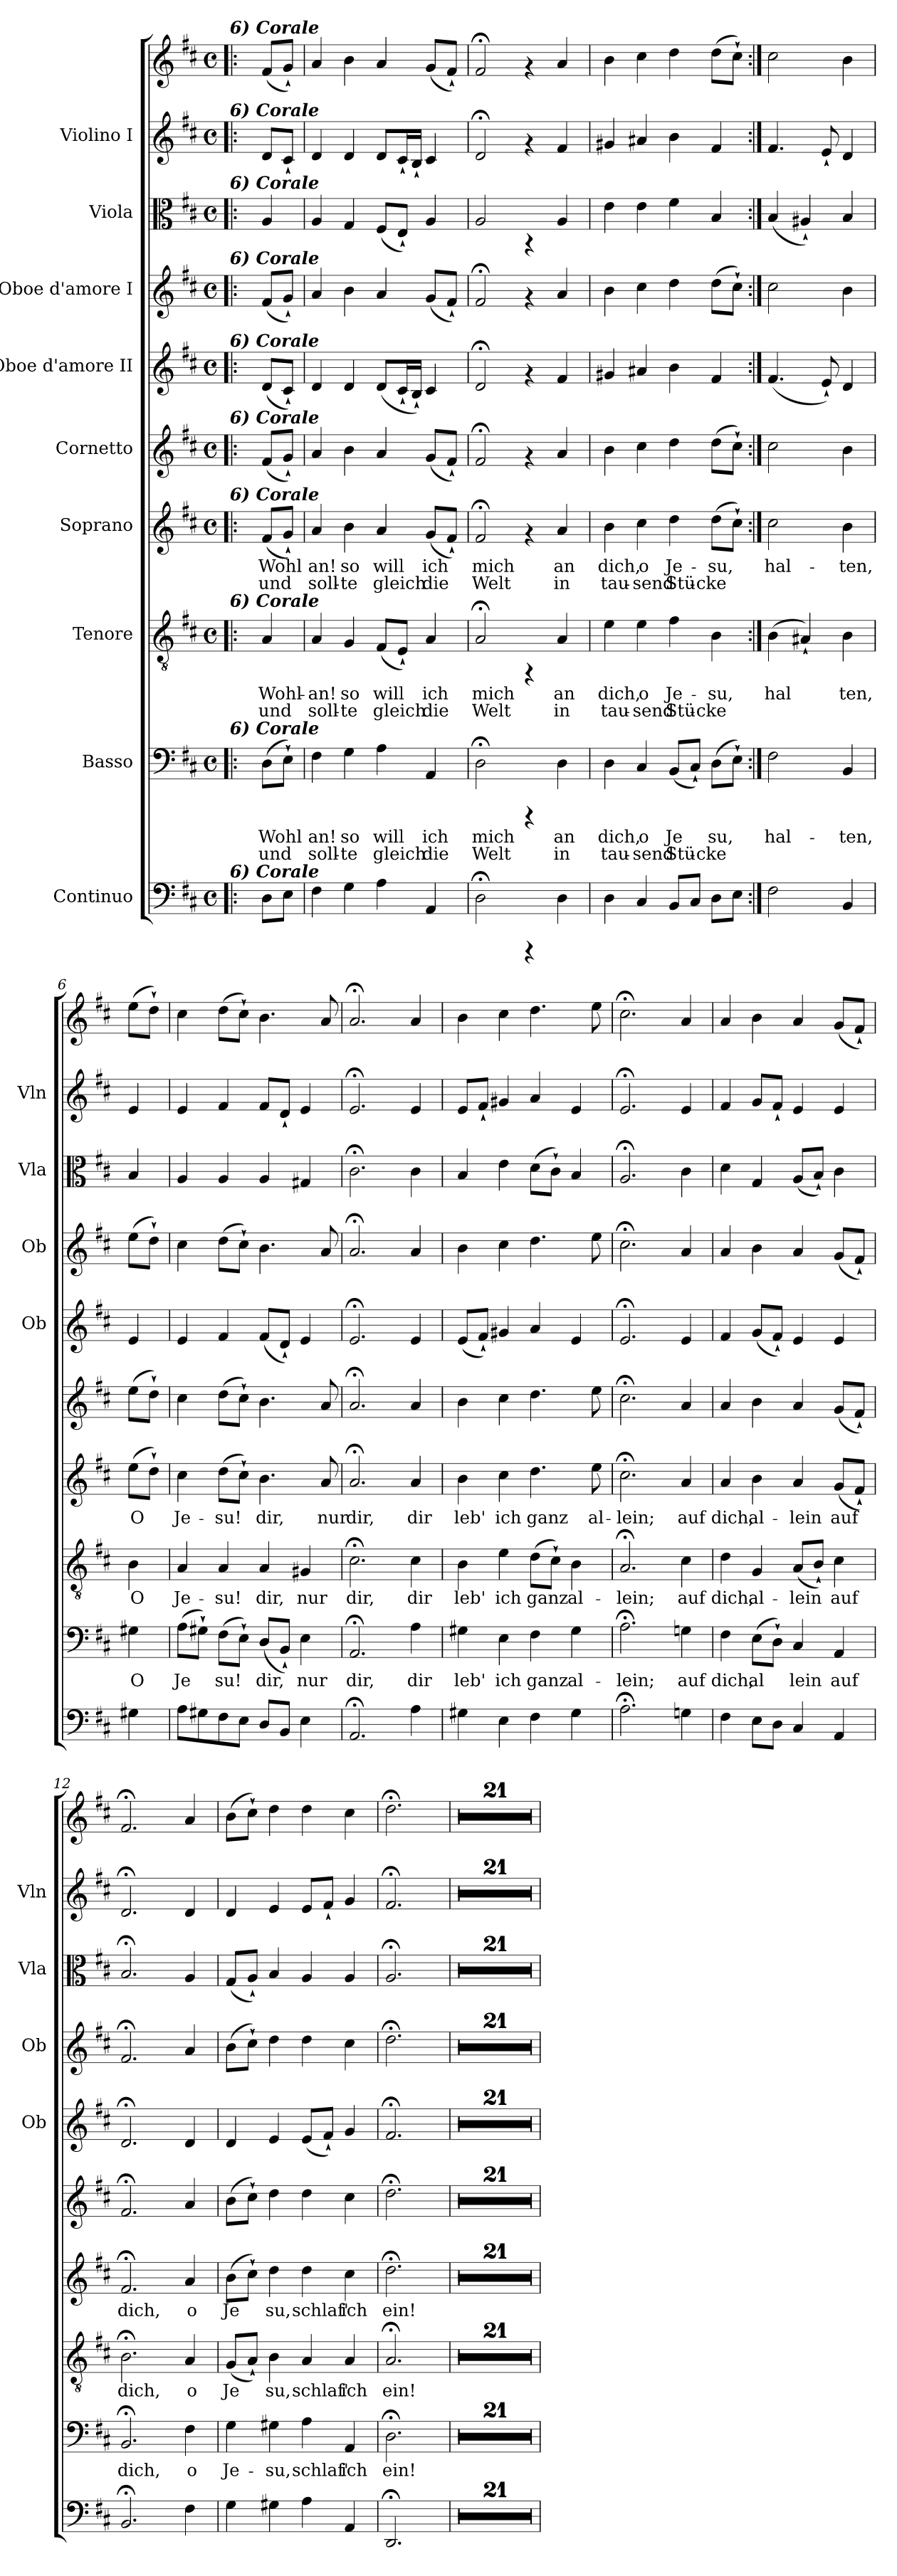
**kern	**kern	**text	**text	**kern	**text	**text	**kern	**text	**text	**kern	**kern	**kern	**kern	**kern	**kern
*part9	*part8	*part8	*part8	*part7	*part7	*part7	*part6	*part6	*part6	*part5	*part4	*part3	*part2	*part1	*part1
*staff10	*staff9	*staff9	*staff9	*staff8	*staff8	*staff8	*staff7	*staff7	*staff7	*staff6	*staff5	*staff4	*staff3	*staff2	*staff1
*I"Continuo	*I"Basso	*	*	*I"Tenore	*	*	*I"Soprano	*	*	*I"Cornetto	*I"Oboe d'amore II	*I"Oboe d'amore I	*I"Viola	*I"Violino I	*
*	*	*	*	*	*	*	*	*	*	*	*I'Ob	*I'Ob	*I'Vla	*I'Vln	*
!!LO:PB:g=z
*stria5	*stria5	*	*	*stria5	*	*	*stria5	*	*	*stria5	*stria5	*stria5	*stria5	*stria5	*stria5
*clefF4	*clefF4	*	*	*clefGv2	*	*	*clefG2	*	*	*clefG2	*clefG2	*clefG2	*clefC3	*clefG2	*clefG2
*k[f#c#]	*k[f#c#]	*	*	*k[f#c#]	*	*	*k[f#c#]	*	*	*k[f#c#]	*k[f#c#]	*k[f#c#]	*k[f#c#]	*k[f#c#]	*k[f#c#]
*D:	*D:	*	*	*D:	*	*	*D:	*	*	*D:	*D:	*D:	*D:	*D:	*D:
*M4/4	*M4/4	*	*	*M4/4	*	*	*M4/4	*	*	*M4/4	*M4/4	*M4/4	*M4/4	*M4/4	*M4/4
*met(c)	*met(c)	*	*	*met(c)	*	*	*met(c)	*	*	*met(c)	*met(c)	*met(c)	*met(c)	*met(c)	*met(c)
=1!|:	=1!|:	=1!|:	=1!|:	=1!|:	=1!|:	=1!|:	=1!|:	=1!|:	=1!|:	=1!|:	=1!|:	=1!|:	=1!|:	=1!|:	=1!|:
!	!	!	!	!	!	!	!	!	!	!	!	!	!	!	!LO:TX:a:Bi:t=6) Corale
!	!	!	!	!	!	!	!	!	!	!	!	!	!	!LO:TX:a:Bi:t=6) Corale	!
!	!	!	!	!	!	!	!	!	!	!	!	!	!LO:TX:a:Bi:t=6) Corale	!	!
!	!	!	!	!	!	!	!	!	!	!	!	!LO:TX:a:Bi:t=6) Corale	!	!	!
!	!	!	!	!	!	!	!	!	!	!	!LO:TX:a:Bi:t=6) Corale	!	!	!	!
!	!	!	!	!	!	!	!	!	!	!LO:TX:a:Bi:t=6) Corale	!	!	!	!	!
!	!	!	!	!	!	!	!LO:TX:a:Bi:t=6) Corale	!	!	!	!	!	!	!	!
!	!	!	!	!LO:TX:a:Bi:t=6) Corale	!	!	!	!	!	!	!	!	!	!	!
!	!LO:TX:a:Bi:t=6) Corale	!	!	!	!	!	!	!	!	!	!	!	!	!	!
!LO:TX:a:Bi:t=6) Corale	!	!	!	!	!	!	!	!	!	!	!	!	!	!	!
4ryy	4ryy	.	.	4ryy	.	.	4ryy	.	.	4ryy	4ryy	4ryy	4ryy	4ryy	4ryy
!	!	!LO:LY:b:cj	!LO:LY:b:cj	!	!LO:LY:b:cj	!LO:LY:b:cj	!	!LO:LY:b:cj	!LO:LY:b:cj	!	!	!	!	!	!
8D\L	(>8D\L	Wohl-	-und	4A/	Wohl-	-und	(>8f#/L	Wohl-	-und	(>8f#/L	(>8d/L	(>8f#/L	4A/	8d/L	(>8f#/L
!	!	!LO:LY:b:cj	!LO:LY:b:cj	!	!	!	!	!LO:LY:b:cj	!LO:LY:b:cj	!	!	!	!	!	!
8E\J	8E`>\J)	-	-	.	.	.	8g`</J)	-	-	8g`</J)	8c#`</J)	8g`</J)	.	8c#`</J	8g`</J)
=2	=2	=2	=2	=2	=2	=2	=2	=2	=2	=2	=2	=2	=2	=2	=2
!	!	!LO:LY:b:cj	!LO:LY:b:cj	!	!LO:LY:b:cj	!LO:LY:b:cj	!	!LO:LY:b:cj	!LO:LY:b:cj	!	!	!	!	!	!
4F#\	4F#\	an!	soll-	4A/	an!	soll-	4a/	an!	soll-	4a/	4d/	4a/	4A/	4d/	4a/
!	!	!LO:LY:b:cj	!LO:LY:b:cj	!	!LO:LY:b:cj	!LO:LY:b:cj	!	!LO:LY:b:cj	!LO:LY:b:cj	!	!	!	!	!	!
4G\	4G\	-so	te	4G/	-so	te	4b\	-so	te	4b\	4d/	4b\	4G/	4d/	4b\
!	!	!LO:LY:b:cj	!LO:LY:b:cj	!	!LO:LY:b:cj	!LO:LY:b:cj	!	!LO:LY:b:cj	!LO:LY:b:cj	!	!	!	!	!	!
4A\	4A\	will	gleich	(>8F#/L	will	gleich	4a/	will	gleich	4a/	(>8d/L	4a/	(>8F#/L	8d/L	4a/
!	!	!	!	!	!LO:LY:b:cj	!LO:LY:b:cj	!	!	!	!	!	!	!	!	!
.	.	.	.	8E`</J)	.	.	.	.	.	.	16c#`</	.	8E`</J)	16c#`</	.
.	.	.	.	.	.	.	.	.	.	.	16B`</J)	.	.	16B`</J	.
!	!	!LO:LY:b:cj	!LO:LY:b:cj	!	!LO:LY:b:cj	!LO:LY:b:cj	!	!LO:LY:b:cj	!LO:LY:b:cj	!	!	!	!	!	!
4AA/	4AA/	ich	die	4A/	ich	die	(>8g/L	ich	die	(>8g/L	4c#/	(>8g/L	4A/	4c#/	(>8g/L
!	!	!	!	!	!	!	!	!LO:LY:b:cj	!LO:LY:b:cj	!	!	!	!	!	!
.	.	.	.	.	.	.	8f#`</J)	.	.	8f#`</J)	.	8f#`</J)	.	.	8f#`</J)
=3	=3	=3	=3	=3	=3	=3	=3	=3	=3	=3	=3	=3	=3	=3	=3
!	!	!LO:LY:b:cj	!LO:LY:b:cj	!	!LO:LY:b:cj	!LO:LY:b:cj	!	!LO:LY:b:cj	!LO:LY:b:cj	!	!	!	!	!	!
2D;<\	2D;<\	mich	Welt	2A;</	mich	Welt	2f#;</	mich	Welt	2f#;</	2d;</	2f#;</	2A/	2d;</	2f#;</
4rCCC	4rCCC	.	.	4rFF	.	.	4rf	.	.	4rf	4rf	4rf	4rAA	4rf	4rf
!	!	!LO:LY:b:cj	!LO:LY:b:cj	!	!LO:LY:b:cj	!LO:LY:b:cj	!	!LO:LY:b:cj	!LO:LY:b:cj	!	!	!	!	!	!
4D\	4D\	an	in	4A/	an	in	4a/	an	in	4a/	4f#/	4a/	4A/	4f#/	4a/
!!LO:PB:g=z
=4	=4	=4	=4	=4	=4	=4	=4	=4	=4	=4	=4	=4	=4	=4	=4
!	!	!LO:LY:b:cj	!LO:LY:b:cj	!	!LO:LY:b:cj	!LO:LY:b:cj	!	!LO:LY:b:cj	!LO:LY:b:cj	!	!	!	!	!	!
4D\	4D\	dich,	tau-	4e\	dich,	tau-	4b\	dich,	tau-	4b\	4g#X/	4b\	4e\	4g#X/	4b\
!	!	!LO:LY:b:cj	!LO:LY:b:cj	!	!LO:LY:b:cj	!LO:LY:b:cj	!	!LO:LY:b:cj	!LO:LY:b:cj	!	!	!	!	!	!
4C#/	4C#/	-o	send	4e\	-o	send	4cc#\	-o	send	4cc#\	4a#X/	4cc#\	4e\	4a#X/	4cc#\
!	!	!LO:LY:b:cj	!LO:LY:b:cj	!	!LO:LY:b:cj	!LO:LY:b:cj	!	!LO:LY:b:cj	!LO:LY:b:cj	!	!	!	!	!	!
8BB/L	(>8BB/L	Je-	-Stü-	4f#\	Je-	-Stü-	4dd\	Je-	-Stü-	4dd\	4b\	4dd\	4f#\	4b\	4dd\
!	!	!LO:LY:b:cj	!LO:LY:b:cj	!	!	!	!	!	!	!	!	!	!	!	!
8C#/J	8C#`</J)	-	.	.	.	.	.	.	.	.	.	.	.	.	.
!	!	!LO:LY:b:cj	!LO:LY:b:cj	!	!LO:LY:b:cj	!LO:LY:b:cj	!	!LO:LY:b:cj	!LO:LY:b:cj	!	!	!	!	!	!
8D\L	(>8D\L	su,	cke	4B\	-su,	cke	(>8dd\L	-su,	cke	(>8dd\L	4f#/	(>8dd\L	4B/	4f#/	(>8dd\L
!	!	!LO:LY:b:cj	!LO:LY:b:cj	!	!	!	!	!LO:LY:b:cj	!LO:LY:b:cj	!	!	!	!	!	!
8E\J	8E`>\J)	.	.	.	.	.	8cc#`>\J)	.	.	8cc#`>\J)	.	8cc#`>\J)	.	.	8cc#`>\J)
=5:|!	=5:|!	=5:|!	=5:|!	=5:|!	=5:|!	=5:|!	=5:|!	=5:|!	=5:|!	=5:|!	=5:|!	=5:|!	=5:|!	=5:|!	=5:|!
!	!	!LO:LY:b:cj	!	!	!LO:LY:b:cj	!	!	!LO:LY:b:cj	!	!	!	!	!	!	!
2F#\	2F#\	hal-	.	(>4B\	hal-	.	2cc#\	hal-	.	2cc#\	(>4.f#/	2cc#\	(>4B/	4.f#/	2cc#\
!	!	!	!	!	!LO:LY:b:cj	!	!	!	!	!	!	!	!	!	!
.	.	.	.	4A#X`</)	-	.	.	.	.	.	.	.	4A#X`</)	.	.
.	.	.	.	.	.	.	.	.	.	.	8e`</)	.	.	8e`</	.
!	!	!LO:LY:b:cj	!	!	!LO:LY:b:cj	!	!	!LO:LY:b:cj	!	!	!	!	!	!	!
4BB/	4BB/	-ten,	.	4B\	ten,	.	4b\	-ten,	.	4b\	4d/	4b\	4B/	4d/	4b\
=6	=6	=6	=6	=6	=6	=6	=6	=6	=6	=6	=6	=6	=6	=6	=6
!	!	!LO:LY:b:cj	!	!	!LO:LY:b:cj	!	!	!LO:LY:b:cj	!	!	!	!	!	!	!
4G#X\	4G#X\	O	.	4B\	O	.	(>8ee\L	O	.	(>8ee\L	4e/	(>8ee\L	4B/	4e/	(>8ee\L
!	!	!	!	!	!	!	!	!LO:LY:b:cj	!	!	!	!	!	!	!
.	.	.	.	.	.	.	8dd`>\J)	.	.	8dd`>\J)	.	8dd`>\J)	.	.	8dd`>\J)
=7	=7	=7	=7	=7	=7	=7	=7	=7	=7	=7	=7	=7	=7	=7	=7
!	!	!LO:LY:b:cj	!	!	!LO:LY:b:cj	!	!	!LO:LY:b:cj	!	!	!	!	!	!	!
8A\L	(>8A\L	Je-	.	4A/	Je-	.	4cc#\	Je-	.	4cc#\	4e/	4cc#\	4A/	4e/	4cc#\
!	!	!LO:LY:b:cj	!	!	!	!	!	!	!	!	!	!	!	!	!
8G#X\	8G#X`>\J)	-	.	.	.	.	.	.	.	.	.	.	.	.	.
!	!	!LO:LY:b:cj	!	!	!LO:LY:b:cj	!	!	!LO:LY:b:cj	!	!	!	!	!	!	!
8F#\	(>8F#\L	su!	.	4A/	-su!	.	(>8dd\L	-su!	.	(>8dd\L	4f#/	(>8dd\L	4A/	4f#/	(>8dd\L
!	!	!LO:LY:b:cj	!	!	!	!	!	!LO:LY:b:cj	!	!	!	!	!	!	!
8E\J	8E`>\J)	.	.	.	.	.	8cc#`>\J)	.	.	8cc#`>\J)	.	8cc#`>\J)	.	.	8cc#`>\J)
!	!	!LO:LY:b:cj	!	!	!LO:LY:b:cj	!	!	!LO:LY:b:cj	!	!	!	!	!	!	!
8D/L	(>8D/L	dir,	.	4A/	dir,	.	4.b\	dir,	.	4.b\	(>8f#/L	4.b\	4A/	8f#/L	4.b\
!	!	!LO:LY:b:cj	!	!	!	!	!	!	!	!	!	!	!	!	!
8BB/J	8BB`</J)	.	.	.	.	.	.	.	.	.	8d`</J)	.	.	8d`</J	.
!	!	!LO:LY:b:cj	!	!	!LO:LY:b:cj	!	!	!	!	!	!	!	!	!	!
4E\	4E\	nur	.	4G#X/	nur	.	.	.	.	.	4e/	.	4G#X/	4e/	.
!	!	!	!	!	!	!	!	!LO:LY:b:cj	!	!	!	!	!	!	!
.	.	.	.	.	.	.	8a/	nur	.	8a/	.	8a/	.	.	8a/
!!LO:PB:g=z
=8	=8	=8	=8	=8	=8	=8	=8	=8	=8	=8	=8	=8	=8	=8	=8
!	!	!LO:LY:b:cj	!	!	!LO:LY:b:cj	!	!	!LO:LY:b:cj	!	!	!	!	!	!	!
2.AA;</	2.AA;</	dir,	.	2.c#;<\	dir,	.	2.a;</	dir,	.	2.a;</	2.e;</	2.a;</	2.c#;<\	2.e;</	2.a;</
!	!	!LO:LY:b:cj	!	!	!LO:LY:b:cj	!	!	!LO:LY:b:cj	!	!	!	!	!	!	!
4A\	4A\	dir	.	4c#\	dir	.	4a/	dir	.	4a/	4e/	4a/	4c#\	4e/	4a/
=9	=9	=9	=9	=9	=9	=9	=9	=9	=9	=9	=9	=9	=9	=9	=9
!	!	!LO:LY:b:cj	!	!	!LO:LY:b:cj	!	!	!LO:LY:b:cj	!	!	!	!	!	!	!
4G#X\	4G#X\	leb'	.	4B\	leb'	.	4b\	leb'	.	4b\	(>8e/L	4b\	4B/	8e/L	4b\
.	.	.	.	.	.	.	.	.	.	.	8f#`</J)	.	.	8f#`</J	.
!	!	!LO:LY:b:cj	!	!	!LO:LY:b:cj	!	!	!LO:LY:b:cj	!	!	!	!	!	!	!
4E\	4E\	ich	.	4e\	ich	.	4cc#\	ich	.	4cc#\	4g#X/	4cc#\	4e\	4g#X/	4cc#\
!	!	!LO:LY:b:cj	!	!	!LO:LY:b:cj	!	!	!LO:LY:b:cj	!	!	!	!	!	!	!
4F#\	4F#\	ganz	.	(>8d\L	ganz	.	4.dd\	ganz	.	4.dd\	4a/	4.dd\	(>8d\L	4a/	4.dd\
!	!	!	!	!	!LO:LY:b:cj	!	!	!	!	!	!	!	!	!	!
.	.	.	.	8c#`>\J)	.	.	.	.	.	.	.	.	8c#`>\J)	.	.
!	!	!LO:LY:b:cj	!	!	!LO:LY:b:cj	!	!	!	!	!	!	!	!	!	!
4G#\	4G#\	al-	.	4B\	al-	.	.	.	.	.	4e/	.	4B/	4e/	.
!	!	!	!	!	!	!	!	!LO:LY:b:cj	!	!	!	!	!	!	!
.	.	.	.	.	.	.	8ee\	al-	.	8ee\	.	8ee\	.	.	8ee\
=10	=10	=10	=10	=10	=10	=10	=10	=10	=10	=10	=10	=10	=10	=10	=10
!	!	!LO:LY:b:cj	!	!	!LO:LY:b:cj	!	!	!LO:LY:b:cj	!	!	!	!	!	!	!
2.A;<\	2.A;<\	-lein;	.	2.A;</	-lein;	.	2.cc#;<\	-lein;	.	2.cc#;<\	2.e;</	2.cc#;<\	2.A;</	2.e;</	2.cc#;<\
!	!	!LO:LY:b:cj	!	!	!LO:LY:b:cj	!	!	!LO:LY:b:cj	!	!	!	!	!	!	!
4Gn\	4Gn\	auf	.	4c#\	auf	.	4a/	auf	.	4a/	4e/	4a/	4c#\	4e/	4a/
=11	=11	=11	=11	=11	=11	=11	=11	=11	=11	=11	=11	=11	=11	=11	=11
!	!	!LO:LY:b:cj	!	!	!LO:LY:b:cj	!	!	!LO:LY:b:cj	!	!	!	!	!	!	!
4F#\	4F#\	dich,	.	4d\	dich,	.	4a/	dich,	.	4a/	4f#/	4a/	4d\	4f#/	4a/
!	!	!LO:LY:b:cj	!	!	!LO:LY:b:cj	!	!	!LO:LY:b:cj	!	!	!	!	!	!	!
8E\L	(>8E\L	al-	.	4G/	al-	.	4b\	al-	.	4b\	(>8g/L	4b\	4G/	8g/L	4b\
!	!	!LO:LY:b:cj	!	!	!	!	!	!	!	!	!	!	!	!	!
8D\J	8D`>\J)	-	.	.	.	.	.	.	.	.	8f#`</J)	.	.	8f#`</J	.
!	!	!LO:LY:b:cj	!	!	!LO:LY:b:cj	!	!	!LO:LY:b:cj	!	!	!	!	!	!	!
4C#/	4C#/	lein	.	(>8A/L	-lein	.	4a/	-lein	.	4a/	4e/	4a/	(>8A/L	4e/	4a/
!	!	!	!	!	!LO:LY:b:cj	!	!	!	!	!	!	!	!	!	!
.	.	.	.	8B`</J)	.	.	.	.	.	.	.	.	8B`</J)	.	.
!	!	!LO:LY:b:cj	!	!	!LO:LY:b:cj	!	!	!LO:LY:b:cj	!	!	!	!	!	!	!
4AA/	4AA/	auf	.	4c#\	auf	.	(>8g/L	auf	.	(>8g/L	4e/	(>8g/L	4c#\	4e/	(>8g/L
!	!	!	!	!	!	!	!	!LO:LY:b:cj	!	!	!	!	!	!	!
.	.	.	.	.	.	.	8f#`</J)	.	.	8f#`</J)	.	8f#`</J)	.	.	8f#`</J)
=12	=12	=12	=12	=12	=12	=12	=12	=12	=12	=12	=12	=12	=12	=12	=12
!	!	!LO:LY:b:cj	!	!	!LO:LY:b:cj	!	!	!LO:LY:b:cj	!	!	!	!	!	!	!
2.BB;</	2.BB;</	dich,	.	2.B;<\	dich,	.	2.f#;</	dich,	.	2.f#;</	2.d;</	2.f#;</	2.B;</	2.d;</	2.f#;</
!	!	!LO:LY:b:cj	!	!	!LO:LY:b:cj	!	!	!LO:LY:b:cj	!	!	!	!	!	!	!
4F#\	4F#\	o	.	4A/	o	.	4a/	o	.	4a/	4d/	4a/	4A/	4d/	4a/
!!LO:PB:g=z
=13	=13	=13	=13	=13	=13	=13	=13	=13	=13	=13	=13	=13	=13	=13	=13
!	!	!LO:LY:b:cj	!	!	!LO:LY:b:cj	!	!	!LO:LY:b:cj	!	!	!	!	!	!	!
4G\	4G\	Je-	.	(>8G/L	Je-	.	(>8b\L	Je-	.	(>8b\L	4d/	(>8b\L	(>8G/L	4d/	(>8b\L
!	!	!	!	!	!LO:LY:b:cj	!	!	!LO:LY:b:cj	!	!	!	!	!	!	!
.	.	.	.	8A`</J)	-	.	8cc#`>\J)	-	.	8cc#`>\J)	.	8cc#`>\J)	8A`</J)	.	8cc#`>\J)
!	!	!LO:LY:b:cj	!	!	!LO:LY:b:cj	!	!	!LO:LY:b:cj	!	!	!	!	!	!	!
4G#X\	4G#X\	-su,	.	4B\	su,	.	4dd\	su,	.	4dd\	4e/	4dd\	4B/	4e/	4dd\
!	!	!LO:LY:b:cj	!	!	!LO:LY:b:cj	!	!	!LO:LY:b:cj	!	!	!	!	!	!	!
4A\	4A\	schlaf'	.	4A/	schlaf'	.	4dd\	schlaf'	.	4dd\	(>8e/L	4dd\	4A/	8e/L	4dd\
.	.	.	.	.	.	.	.	.	.	.	8f#`</J)	.	.	8f#`</J	.
!	!	!LO:LY:b:cj	!	!	!LO:LY:b:cj	!	!	!LO:LY:b:cj	!	!	!	!	!	!	!
4AA/	4AA/	ich	.	4A/	ich	.	4cc#\	ich	.	4cc#\	4g/	4cc#\	4A/	4g/	4cc#\
=14	=14	=14	=14	=14	=14	=14	=14	=14	=14	=14	=14	=14	=14	=14	=14
!	!	!LO:LY:b:cj	!	!	!LO:LY:b:cj	!	!	!LO:LY:b:cj	!	!	!	!	!	!	!
2.DD;</	2.D;<\	ein!	.	2.A;</	ein!	.	2.dd;<\	ein!	.	2.dd;<\	2.f#;</	2.dd;<\	2.A;</	2.f#;</	2.dd;<\
=15	=15	=15	=15	=15	=15	=15	=15	=15	=15	=15	=15	=15	=15	=15	=15
1r	1r	.	.	1r	.	.	1r	.	.	1r	1r	1r	1r	1r	1r
=16	=16	=16	=16	=16	=16	=16	=16	=16	=16	=16	=16	=16	=16	=16	=16
1r	1r	.	.	1r	.	.	1r	.	.	1r	1r	1r	1r	1r	1r
=17	=17	=17	=17	=17	=17	=17	=17	=17	=17	=17	=17	=17	=17	=17	=17
1r	1r	.	.	1r	.	.	1r	.	.	1r	1r	1r	1r	1r	1r
!!LO:LB:g=z
=18	=18	=18	=18	=18	=18	=18	=18	=18	=18	=18	=18	=18	=18	=18	=18
1r	1r	.	.	1r	.	.	1r	.	.	1r	1r	1r	1r	1r	1r
=19	=19	=19	=19	=19	=19	=19	=19	=19	=19	=19	=19	=19	=19	=19	=19
1r	1r	.	.	1r	.	.	1r	.	.	1r	1r	1r	1r	1r	1r
=20	=20	=20	=20	=20	=20	=20	=20	=20	=20	=20	=20	=20	=20	=20	=20
1r	1r	.	.	1r	.	.	1r	.	.	1r	1r	1r	1r	1r	1r
=21	=21	=21	=21	=21	=21	=21	=21	=21	=21	=21	=21	=21	=21	=21	=21
1r	1r	.	.	1r	.	.	1r	.	.	1r	1r	1r	1r	1r	1r
=22	=22	=22	=22	=22	=22	=22	=22	=22	=22	=22	=22	=22	=22	=22	=22
1r	1r	.	.	1r	.	.	1r	.	.	1r	1r	1r	1r	1r	1r
!!LO:PB:g=z
=23	=23	=23	=23	=23	=23	=23	=23	=23	=23	=23	=23	=23	=23	=23	=23
1r	1r	.	.	1r	.	.	1r	.	.	1r	1r	1r	1r	1r	1r
=24	=24	=24	=24	=24	=24	=24	=24	=24	=24	=24	=24	=24	=24	=24	=24
1r	1r	.	.	1r	.	.	1r	.	.	1r	1r	1r	1r	1r	1r
=25	=25	=25	=25	=25	=25	=25	=25	=25	=25	=25	=25	=25	=25	=25	=25
1r	1r	.	.	1r	.	.	1r	.	.	1r	1r	1r	1r	1r	1r
=26	=26	=26	=26	=26	=26	=26	=26	=26	=26	=26	=26	=26	=26	=26	=26
1r	1r	.	.	1r	.	.	1r	.	.	1r	1r	1r	1r	1r	1r
=27	=27	=27	=27	=27	=27	=27	=27	=27	=27	=27	=27	=27	=27	=27	=27
1r	1r	.	.	1r	.	.	1r	.	.	1r	1r	1r	1r	1r	1r
!!LO:LB:g=z
=28	=28	=28	=28	=28	=28	=28	=28	=28	=28	=28	=28	=28	=28	=28	=28
1r	1r	.	.	1r	.	.	1r	.	.	1r	1r	1r	1r	1r	1r
=29	=29	=29	=29	=29	=29	=29	=29	=29	=29	=29	=29	=29	=29	=29	=29
1r	1r	.	.	1r	.	.	1r	.	.	1r	1r	1r	1r	1r	1r
=30	=30	=30	=30	=30	=30	=30	=30	=30	=30	=30	=30	=30	=30	=30	=30
1r	1r	.	.	1r	.	.	1r	.	.	1r	1r	1r	1r	1r	1r
=31	=31	=31	=31	=31	=31	=31	=31	=31	=31	=31	=31	=31	=31	=31	=31
1r	1r	.	.	1r	.	.	1r	.	.	1r	1r	1r	1r	1r	1r
=32	=32	=32	=32	=32	=32	=32	=32	=32	=32	=32	=32	=32	=32	=32	=32
1r	1r	.	.	1r	.	.	1r	.	.	1r	1r	1r	1r	1r	1r
!!LO:LB:g=z
=33	=33	=33	=33	=33	=33	=33	=33	=33	=33	=33	=33	=33	=33	=33	=33
1r	1r	.	.	1r	.	.	1r	.	.	1r	1r	1r	1r	1r	1r
=34	=34	=34	=34	=34	=34	=34	=34	=34	=34	=34	=34	=34	=34	=34	=34
1r	1r	.	.	1r	.	.	1r	.	.	1r	1r	1r	1r	1r	1r
=35	=35	=35	=35	=35	=35	=35	=35	=35	=35	=35	=35	=35	=35	=35	=35
1r	1r	.	.	1r	.	.	1r	.	.	1r	1r	1r	1r	1r	1r
=	=	=	=	=	=	=	=	=	=	=	=	=	=	=	=
*-	*-	*-	*-	*-	*-	*-	*-	*-	*-	*-	*-	*-	*-	*-	*-
